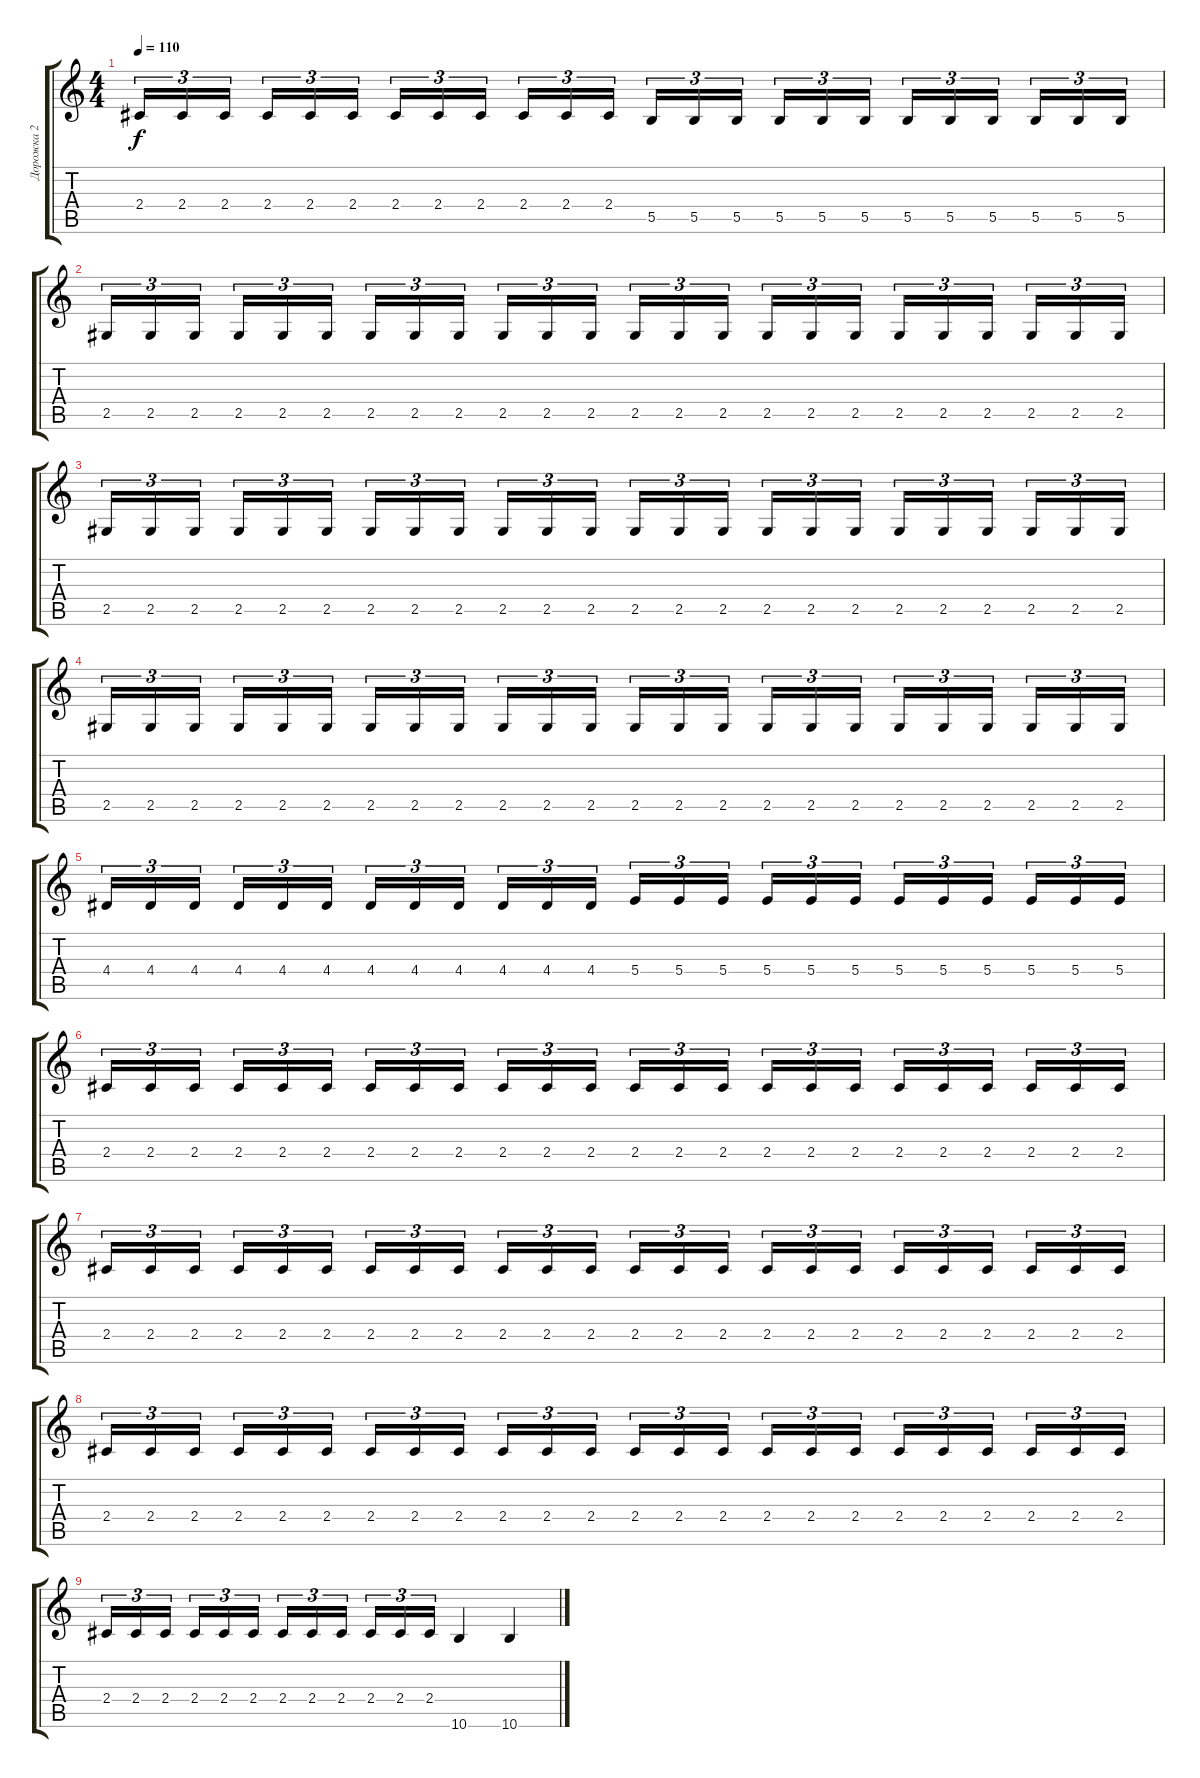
\track ("Дорожка 2" "Дорожка 2") {instrument distortionguitar}
\staff {score tabs}
\tuning (Db4 Ab3 E3 B2 Gb2 Db2) {hide}
\ts (4 4)
\tempo 110
\clef g2
\ks c
2.4.16{tu (3 2) dy f} 2.4.16{tu (3 2)} 2.4.16{tu (3 2) beam splitsecondary} 2.4.16{tu (3 2)} 2.4.16{tu (3 2)} 2.4.16{tu (3 2)} 2.4.16{tu (3 2)} 2.4.16{tu (3 2)} 2.4.16{tu (3 2) beam splitsecondary} 2.4.16{tu (3 2)} 2.4.16{tu (3 2)} 2.4.16{tu (3 2)} 5.5.16{tu (3 2)} 5.5.16{tu (3 2)} 5.5.16{tu (3 2) beam splitsecondary} 5.5.16{tu (3 2)} 5.5.16{tu (3 2)} 5.5.16{tu (3 2)} 5.5.16{tu (3 2)} 5.5.16{tu (3 2)} 5.5.16{tu (3 2) beam splitsecondary} 5.5.16{tu (3 2)} 5.5.16{tu (3 2)} 5.5.16{tu (3 2)} |
2.5.16{tu (3 2)} 2.5.16{tu (3 2)} 2.5.16{tu (3 2) beam splitsecondary} 2.5.16{tu (3 2)} 2.5.16{tu (3 2)} 2.5.16{tu (3 2)} 2.5.16{tu (3 2)} 2.5.16{tu (3 2)} 2.5.16{tu (3 2) beam splitsecondary} 2.5.16{tu (3 2)} 2.5.16{tu (3 2)} 2.5.16{tu (3 2)} 2.5.16{tu (3 2)} 2.5.16{tu (3 2)} 2.5.16{tu (3 2) beam splitsecondary} 2.5.16{tu (3 2)} 2.5.16{tu (3 2)} 2.5.16{tu (3 2)} 2.5.16{tu (3 2)} 2.5.16{tu (3 2)} 2.5.16{tu (3 2) beam splitsecondary} 2.5.16{tu (3 2)} 2.5.16{tu (3 2)} 2.5.16{tu (3 2)} |
2.5.16{tu (3 2)} 2.5.16{tu (3 2)} 2.5.16{tu (3 2) beam splitsecondary} 2.5.16{tu (3 2)} 2.5.16{tu (3 2)} 2.5.16{tu (3 2)} 2.5.16{tu (3 2)} 2.5.16{tu (3 2)} 2.5.16{tu (3 2) beam splitsecondary} 2.5.16{tu (3 2)} 2.5.16{tu (3 2)} 2.5.16{tu (3 2)} 2.5.16{tu (3 2)} 2.5.16{tu (3 2)} 2.5.16{tu (3 2) beam splitsecondary} 2.5.16{tu (3 2)} 2.5.16{tu (3 2)} 2.5.16{tu (3 2)} 2.5.16{tu (3 2)} 2.5.16{tu (3 2)} 2.5.16{tu (3 2) beam splitsecondary} 2.5.16{tu (3 2)} 2.5.16{tu (3 2)} 2.5.16{tu (3 2)} |
2.5.16{tu (3 2)} 2.5.16{tu (3 2)} 2.5.16{tu (3 2) beam splitsecondary} 2.5.16{tu (3 2)} 2.5.16{tu (3 2)} 2.5.16{tu (3 2)} 2.5.16{tu (3 2)} 2.5.16{tu (3 2)} 2.5.16{tu (3 2) beam splitsecondary} 2.5.16{tu (3 2)} 2.5.16{tu (3 2)} 2.5.16{tu (3 2)} 2.5.16{tu (3 2)} 2.5.16{tu (3 2)} 2.5.16{tu (3 2) beam splitsecondary} 2.5.16{tu (3 2)} 2.5.16{tu (3 2)} 2.5.16{tu (3 2)} 2.5.16{tu (3 2)} 2.5.16{tu (3 2)} 2.5.16{tu (3 2) beam splitsecondary} 2.5.16{tu (3 2)} 2.5.16{tu (3 2)} 2.5.16{tu (3 2)} |
4.4.16{tu (3 2)} 4.4.16{tu (3 2)} 4.4.16{tu (3 2) beam splitsecondary} 4.4.16{tu (3 2)} 4.4.16{tu (3 2)} 4.4.16{tu (3 2)} 4.4.16{tu (3 2)} 4.4.16{tu (3 2)} 4.4.16{tu (3 2) beam splitsecondary} 4.4.16{tu (3 2)} 4.4.16{tu (3 2)} 4.4.16{tu (3 2)} 5.4.16{tu (3 2)} 5.4.16{tu (3 2)} 5.4.16{tu (3 2) beam splitsecondary} 5.4.16{tu (3 2)} 5.4.16{tu (3 2)} 5.4.16{tu (3 2)} 5.4.16{tu (3 2)} 5.4.16{tu (3 2)} 5.4.16{tu (3 2) beam splitsecondary} 5.4.16{tu (3 2)} 5.4.16{tu (3 2)} 5.4.16{tu (3 2)} |
2.4.16{tu (3 2)} 2.4.16{tu (3 2)} 2.4.16{tu (3 2) beam splitsecondary} 2.4.16{tu (3 2)} 2.4.16{tu (3 2)} 2.4.16{tu (3 2)} 2.4.16{tu (3 2)} 2.4.16{tu (3 2)} 2.4.16{tu (3 2) beam splitsecondary} 2.4.16{tu (3 2)} 2.4.16{tu (3 2)} 2.4.16{tu (3 2)} 2.4.16{tu (3 2)} 2.4.16{tu (3 2)} 2.4.16{tu (3 2) beam splitsecondary} 2.4.16{tu (3 2)} 2.4.16{tu (3 2)} 2.4.16{tu (3 2)} 2.4.16{tu (3 2)} 2.4.16{tu (3 2)} 2.4.16{tu (3 2) beam splitsecondary} 2.4.16{tu (3 2)} 2.4.16{tu (3 2)} 2.4.16{tu (3 2)} |
2.4.16{tu (3 2)} 2.4.16{tu (3 2)} 2.4.16{tu (3 2) beam splitsecondary} 2.4.16{tu (3 2)} 2.4.16{tu (3 2)} 2.4.16{tu (3 2)} 2.4.16{tu (3 2)} 2.4.16{tu (3 2)} 2.4.16{tu (3 2) beam splitsecondary} 2.4.16{tu (3 2)} 2.4.16{tu (3 2)} 2.4.16{tu (3 2)} 2.4.16{tu (3 2)} 2.4.16{tu (3 2)} 2.4.16{tu (3 2) beam splitsecondary} 2.4.16{tu (3 2)} 2.4.16{tu (3 2)} 2.4.16{tu (3 2)} 2.4.16{tu (3 2)} 2.4.16{tu (3 2)} 2.4.16{tu (3 2) beam splitsecondary} 2.4.16{tu (3 2)} 2.4.16{tu (3 2)} 2.4.16{tu (3 2)} |
2.4.16{tu (3 2)} 2.4.16{tu (3 2)} 2.4.16{tu (3 2) beam splitsecondary} 2.4.16{tu (3 2)} 2.4.16{tu (3 2)} 2.4.16{tu (3 2)} 2.4.16{tu (3 2)} 2.4.16{tu (3 2)} 2.4.16{tu (3 2) beam splitsecondary} 2.4.16{tu (3 2)} 2.4.16{tu (3 2)} 2.4.16{tu (3 2)} 2.4.16{tu (3 2)} 2.4.16{tu (3 2)} 2.4.16{tu (3 2) beam splitsecondary} 2.4.16{tu (3 2)} 2.4.16{tu (3 2)} 2.4.16{tu (3 2)} 2.4.16{tu (3 2)} 2.4.16{tu (3 2)} 2.4.16{tu (3 2) beam splitsecondary} 2.4.16{tu (3 2)} 2.4.16{tu (3 2)} 2.4.16{tu (3 2)} |
2.4.16{tu (3 2)} 2.4.16{tu (3 2)} 2.4.16{tu (3 2) beam splitsecondary} 2.4.16{tu (3 2)} 2.4.16{tu (3 2)} 2.4.16{tu (3 2)} 2.4.16{tu (3 2)} 2.4.16{tu (3 2)} 2.4.16{tu (3 2) beam splitsecondary} 2.4.16{tu (3 2)} 2.4.16{tu (3 2)} 2.4.16{tu (3 2)} 10.6.4 10.6.4
